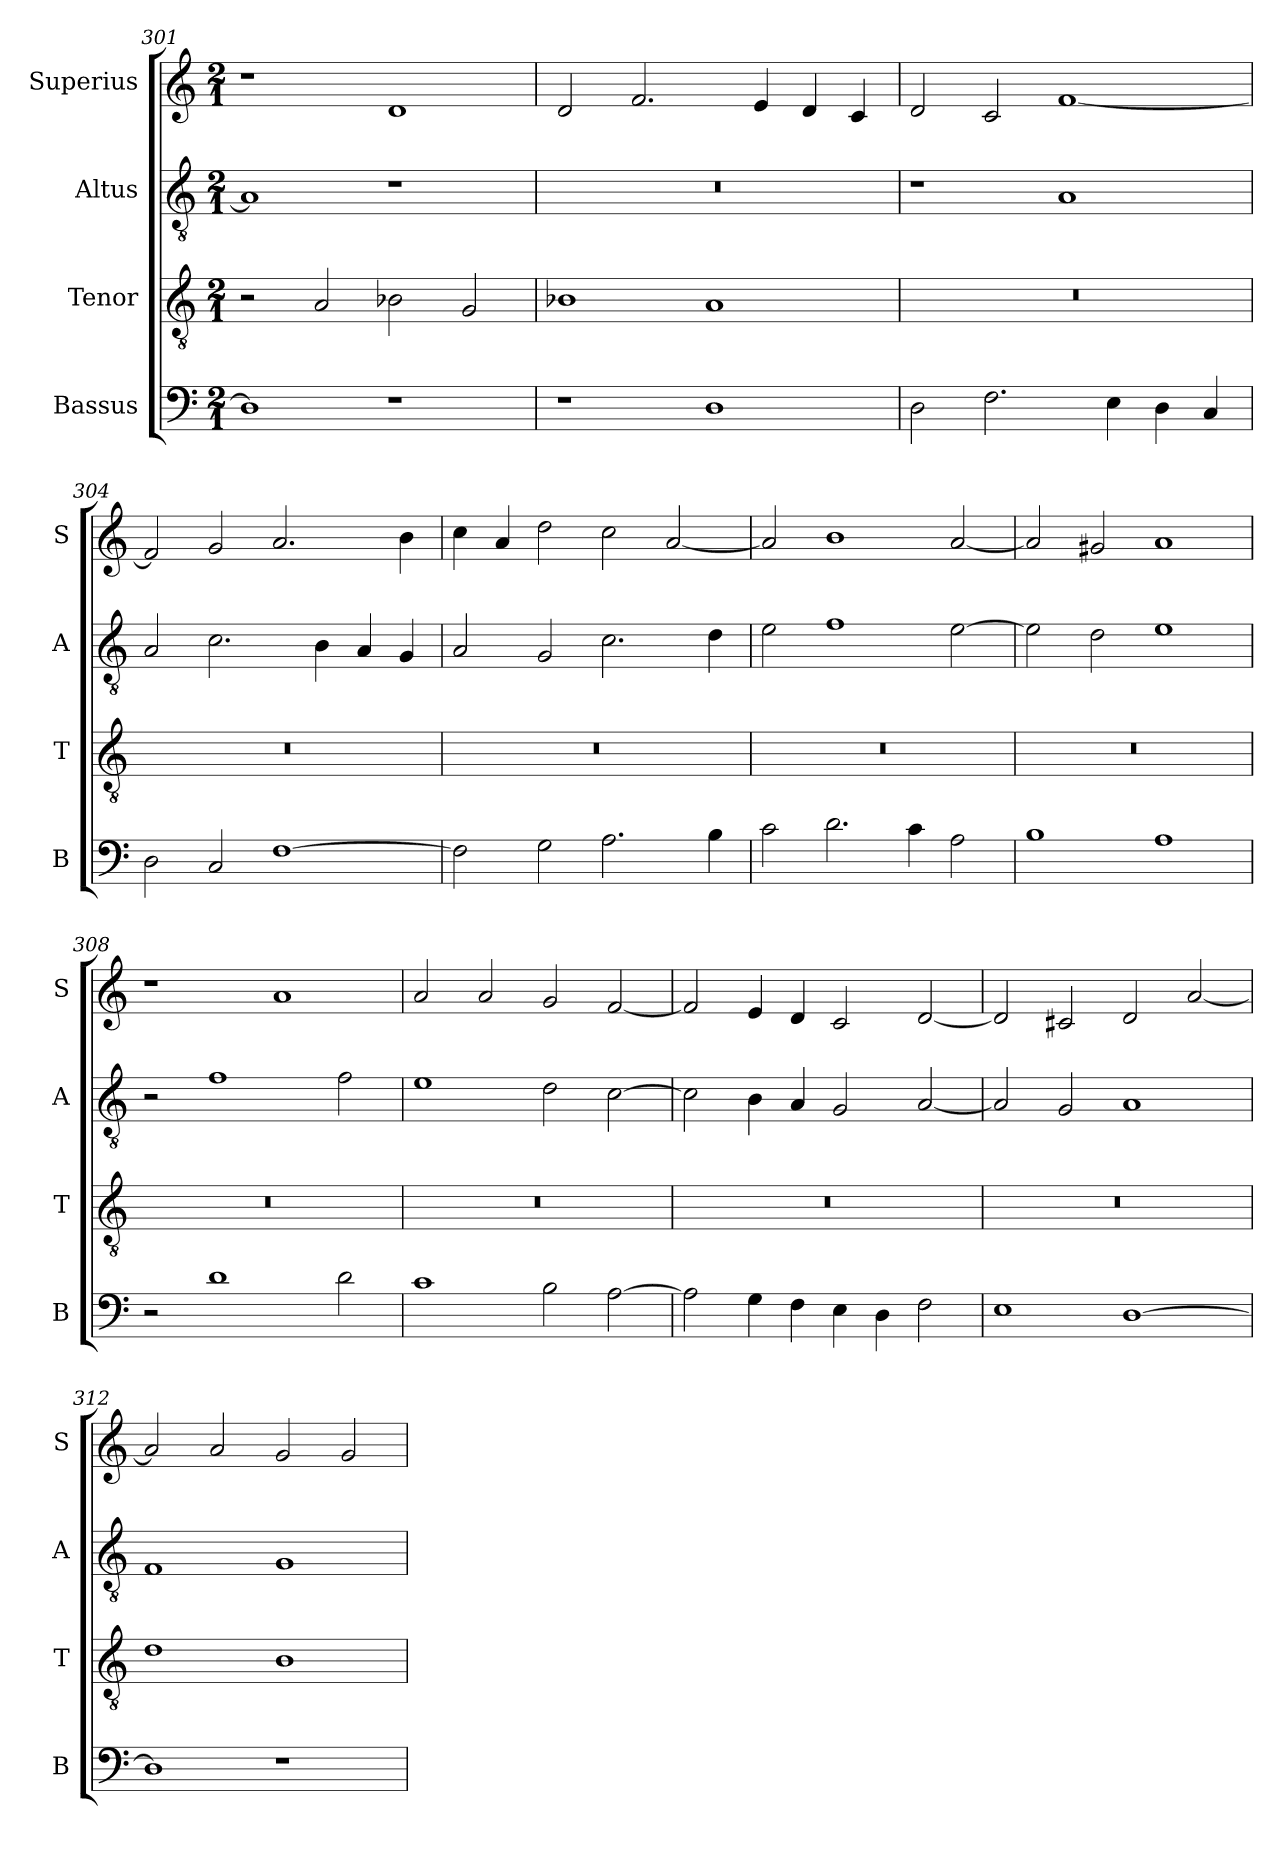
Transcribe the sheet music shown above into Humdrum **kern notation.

**kern	**kern	**kern	**kern
*part4	*part3	*part2	*part1
*staff4	*staff3	*staff2	*staff1
*I"Bassus	*I"Tenor	*I"Altus	*I"Superius
*I'B	*I'T	*I'A	*I'S
*clefF4	*clefGv2	*clefGv2	*clefG2
*k[]	*k[]	*k[]	*k[]
*M2/1	*M2/1	*M2/1	*M2/1
=301	=301	=301	=301
1D]	2r	1A]	1r
.	2A/	.	.
1r	2B-X\	1r	1d
.	2G/	.	.
=302	=302	=302	=302
1r	1B-X	0r	2d/
.	.	.	2.f/
1D	1A	.	.
.	.	.	4e/
.	.	.	4d/
.	.	.	4c/
=303	=303	=303	=303
2D\	0r	1r	2d/
2.F\	.	.	2c/
.	.	1A	[1f
4E\	.	.	.
4D\	.	.	.
4C/	.	.	.
=304	=304	=304	=304
2D\	0r	2A/	2f/]
2C/	.	2.c\	2g/
[1F	.	.	2.a/
.	.	4B\	.
.	.	4A/	.
.	.	4G/	4b\
=305	=305	=305	=305
2F\]	0r	2A/	4cc\
.	.	.	4a/
2G\	.	2G/	2dd\
2.A\	.	2.c\	2cc\
.	.	.	[2a/
4B\	.	4d\	.
=306	=306	=306	=306
2c\	0r	2e\	2a/]
2.d\	.	1f	1b
4c\	.	.	.
2A\	.	[2e\	[2a/
=307	=307	=307	=307
1B	0r	2e\]	2a/]
.	.	2d\	2g#X/
1A	.	1e	1a
=308	=308	=308	=308
2r	0r	2r	1r
1d	.	1f	.
.	.	.	1a
2d\	.	2f\	.
=309	=309	=309	=309
1c	0r	1e	2a/
.	.	.	2a/
2B\	.	2d\	2g/
[2A\	.	[2c\	[2f/
=310	=310	=310	=310
2A\]	0r	2c\]	2f/]
4G\	.	4B\	4e/
4F\	.	4A/	4d/
4E\	.	2G/	2c/
4D\	.	.	.
2F\	.	[2A/	[2d/
=311	=311	=311	=311
1E	0r	2A/]	2d/]
.	.	2G/	2c#X/
[1D	.	1A	2d/
.	.	.	[2a/
=312	=312	=312	=312
1D]	1d	1F	2a/]
.	.	.	2a/
1r	1B	1G	2g/
.	.	.	2g/
=	=	=	=
*-	*-	*-	*-
